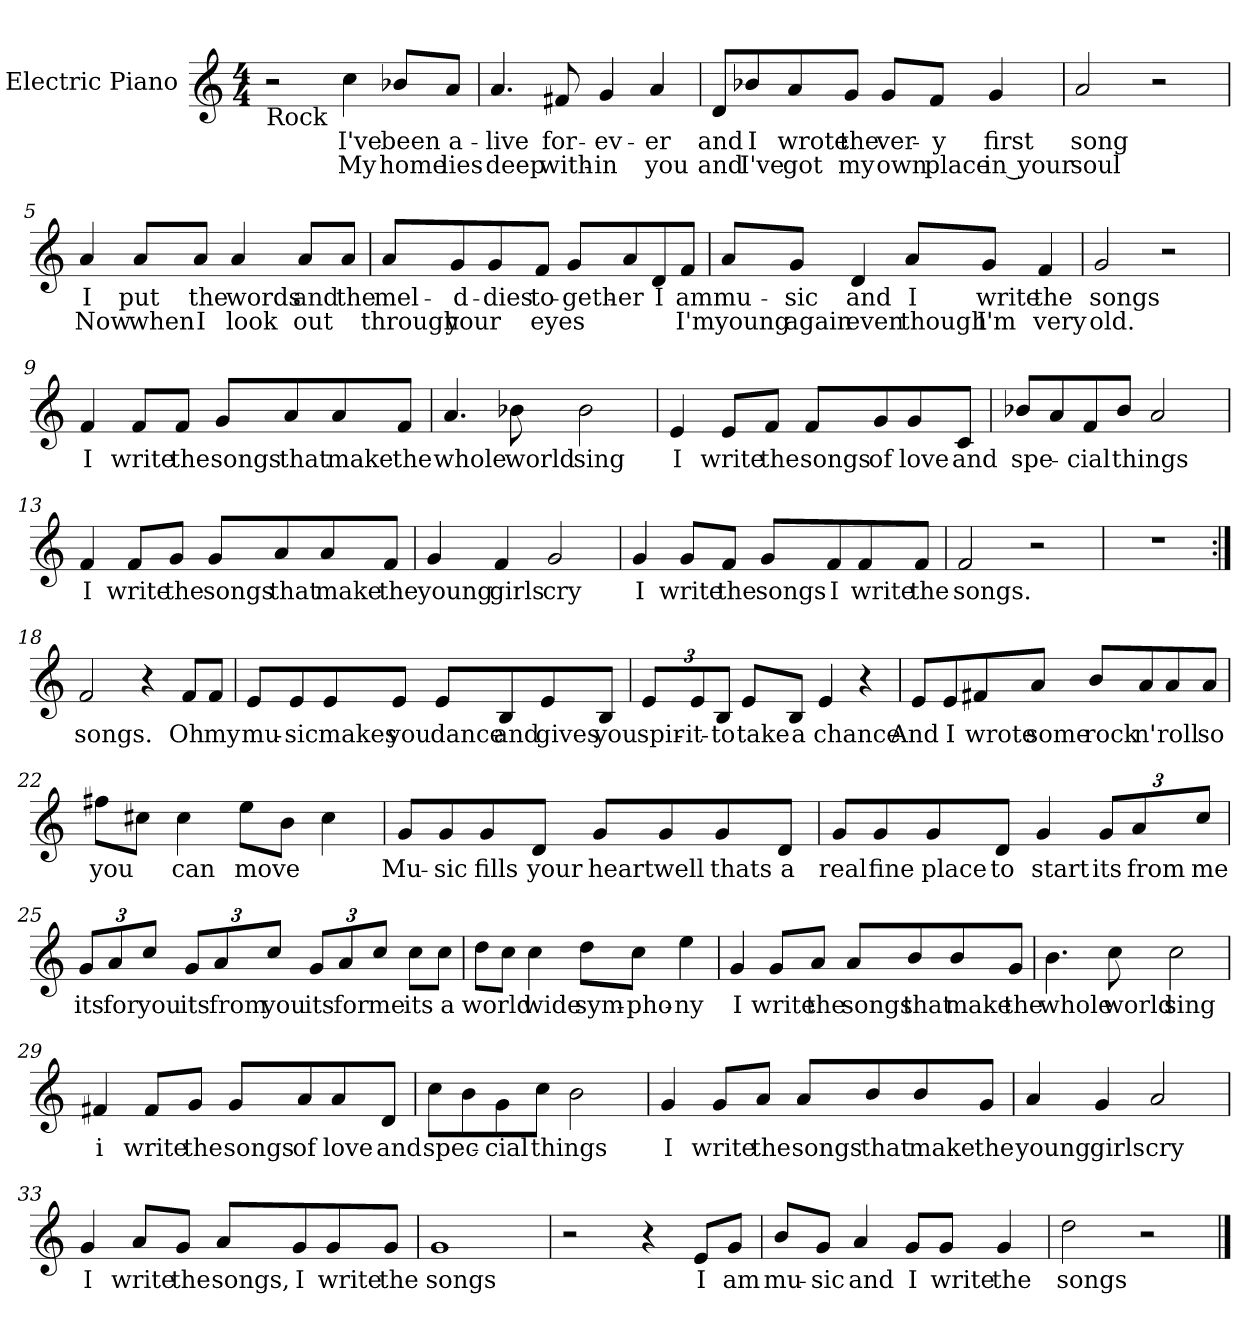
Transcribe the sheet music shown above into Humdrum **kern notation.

**kern	**text	**text
*part1	*part1	*part1
*staff1	*staff1	*staff1
*I"Electric Piano	*	*
*I'E.Pno	*	*
*clefG2	*	*
*k[]	*	*
*C:	*	*
*M4/4	*	*
=1	=1	=1
!LO:TX:b:t=Rock	!	!
2r	.	.
4cc\	I've	My
8b-X/L	been	home
8a/J	a-	lies
=2	=2	=2
4.a/	-live	deep
8f#X/	for-	with-
4g/	-ev-	-in
4a/	-er	you
=3	=3	=3
8d/L	and	and
8b-X/	I	I've
8a/	wrote	got
8g/J	the	my
8g/L	ver-	own
8f/J	-y	place
4g/	first	in your
=4	=4	=4
2a/	song	soul
2r	.	.
!!LO:LB:g=z
=5	=5	=5
4a/	I	Now
8a/L	put	when
8a/J	the	I
4a/	words	look
8a/L	and	out
8a/J	the	.
=6	=6	=6
8a/L	mel-	through
8g/	-d-	your
8g/	-dies	.
8f/J	to-	eyes
8g/L	-geth-	.
8a/	-er	.
8d/	I	.
8f/J	am	I'm
=7	=7	=7
8a/L	mu-	young
8g/J	-sic	again
4d/	and	even
8a/L	I	though
8g/J	write	I'm
4f/	the	very
=8	=8	=8
2g/	songs	old.
2r	.	.
!!LO:LB:g=z
=9	=9	=9
4f/	I	.
8f/L	write	.
8f/J	the	.
8g/L	songs	.
8a/	that	.
8a/	make	.
8f/J	the	.
=10	=10	=10
4.a/	whole	.
8b-X\	world	.
2b-\	sing	.
=11	=11	=11
4e/	I	.
8e/L	write	.
8f/J	the	.
8f/L	songs	.
8g/	of	.
8g/	love	.
8c/J	and	.
=12	=12	=12
8b-X/L	spe-	.
8a/	.	.
8f/	-cial	.
8b-/J	things	.
2a/	.	.
!!LO:LB:g=z
=13	=13	=13
4f/	I	.
8f/L	write	.
8g/J	the	.
8g/L	songs	.
8a/	that	.
8a/	make	.
8f/J	the	.
=14	=14	=14
4g/	young	.
4f/	girls	.
2g/	cry	.
=15	=15	=15
4g/	I	.
8g/L	write	.
8f/J	the	.
8g/L	songs	.
8f/	I	.
8f/	write	.
8f/J	the	.
=16	=16	=16
2f/	songs.	.
2r	.	.
!!LO:LB:g=z
=17	=17	=17
1r	.	.
=18:|!	=18:|!	=18:|!
2f/	songs.	.
4r	.	.
8f/L	Oh	.
8f/J	my	.
=19	=19	=19
8e/L	mu-	.
8e/	-sic	.
8e/	makes	.
8e/J	you	.
8e/L	dance	.
8B/	and	.
8e/	gives	.
8B/J	you	.
=20	=20	=20
*Xbrackettup	*	*
12e/L	spir-	.
12e/	-it-	.
12B/J	-to	.
8e/L	take	.
8B/J	a	.
4e/	chance	.
4r	.	.
!!LO:LB:g=z
=21	=21	=21
8e/L	And	.
8e/	I	.
8f#X/	wrote	.
8a/J	some	.
8b/L	rock	.
8a/	n'	.
8a/	roll	.
8a/J	so	.
=22	=22	=22
8ff#X\L	you	.
8cc#X\J	.	.
4cc#\	can	.
8ee\L	move	.
8b\J	.	.
4cc#\	.	.
=23	=23	=23
8g/L	Mu-	.
8g/	-sic	.
8g/	fills	.
8d/J	your	.
8g/L	heart	.
8g/	well	.
8g/	thats	.
8d/J	a	.
=24	=24	=24
8g/L	real	.
8g/	fine	.
8g/	place	.
8d/J	to	.
4g/	start	.
12g/L	its	.
12a/	from	.
12cc/J	me	.
!!LO:LB:g=z
=25	=25	=25
12g/L	its	.
12a/	for	.
12cc/J	you	.
12g/L	its	.
12a/	from	.
12cc/J	you	.
12g/L	its	.
12a/	for	.
12cc/J	me	.
8cc\L	its	.
8cc\J	a	.
=26	=26	=26
8dd\L	-world	.
8cc\J	.	.
4cc\	wide	.
8dd\L	sym-	.
8cc\J	-pho-	.
4ee\	-ny	.
=27	=27	=27
4g/	I	.
8g/L	write	.
8a/J	the	.
8a/L	songs	.
8b/	that	.
8b/	make	.
8g/J	the	.
=28	=28	=28
4.b\	whole	.
8cc\	world	.
2cc\	sing	.
!!LO:LB:g=z
=29	=29	=29
4f#X/	i	.
8f#/L	write	.
8g/J	the	.
8g/L	songs	.
8a/	of	.
8a/	love	.
8d/J	and	.
=30	=30	=30
8cc\L	spec-	.
8b\	.	.
8g\	-cial	.
8cc\J	things	.
2b\	.	.
=31	=31	=31
4g/	I	.
8g/L	write	.
8a/J	the	.
8a/L	songs	.
8b/	that	.
8b/	make	.
8g/J	the	.
=32	=32	=32
4a/	young	.
4g/	girls	.
2a/	cry	.
!!LO:LB:g=z
=33	=33	=33
4g/	I	.
8a/L	write	.
8g/J	the	.
8a/L	songs,	.
8g/	I	.
8g/	write	.
8g/J	the	.
=34	=34	=34
1g	songs	.
=35	=35	=35
2r	.	.
4r	.	.
8e/L	I	.
8g/J	am	.
=36	=36	=36
8b/L	mu-	.
8g/J	-sic	.
4a/	and	.
8g/L	I	.
8g/J	write	.
4g/	the	.
=37	=37	=37
2dd\	songs	.
2r	.	.
==	==	==
*-	*-	*-
